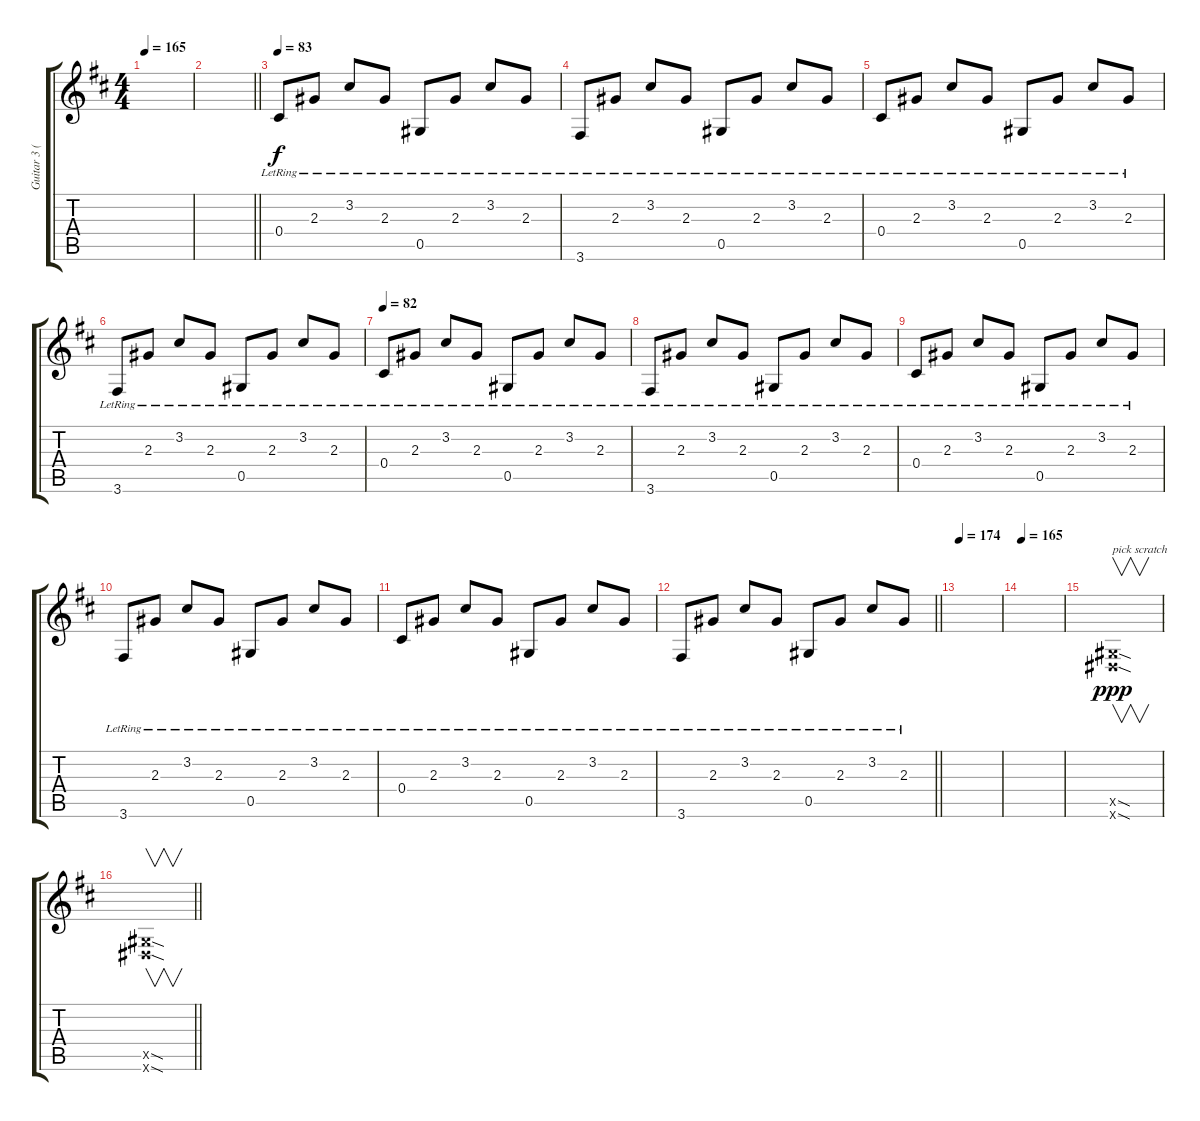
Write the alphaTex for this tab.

\track ("Guitar 3 (Chorus)" "Guitar 3 (") {instrument acousticguitarsteel}
\staff {score tabs}
\tuning (Eb4 Bb3 Gb3 Db3 Ab2 Eb2) {hide}
\ts (4 4)
\tempo 165
\clef g2
\ks d
|
\barLineRight lightlight
|
\tempo 83
0.4{lr}.8{volume 16 balance 8 instrument acousticguitarsteel} 2.3{lr}.8 3.2{lr}.8 2.3{lr}.8 0.5{lr}.8 2.3{lr}.8 3.2{lr}.8 2.3{lr}.8 |
3.6{lr}.8 2.3{lr}.8 3.2{lr}.8 2.3{lr}.8 0.5{lr}.8 2.3{lr}.8 3.2{lr}.8 2.3{lr}.8 |
0.4{lr}.8 2.3{lr}.8 3.2{lr}.8 2.3{lr}.8 0.5{lr}.8 2.3{lr}.8 3.2{lr}.8 2.3{lr}.8 |
3.6{lr}.8 2.3{lr}.8 3.2{lr}.8 2.3{lr}.8 0.5{lr}.8 2.3{lr}.8 3.2{lr}.8 2.3{lr}.8 |
\tempo 82
0.4{lr}.8 2.3{lr}.8 3.2{lr}.8 2.3{lr}.8 0.5{lr}.8 2.3{lr}.8 3.2{lr}.8 2.3{lr}.8 |
3.6{lr}.8 2.3{lr}.8 3.2{lr}.8 2.3{lr}.8 0.5{lr}.8 2.3{lr}.8 3.2{lr}.8 2.3{lr}.8 |
0.4{lr}.8 2.3{lr}.8 3.2{lr}.8 2.3{lr}.8 0.5{lr}.8 2.3{lr}.8 3.2{lr}.8 2.3{lr}.8 |
3.6{lr}.8 2.3{lr}.8 3.2{lr}.8 2.3{lr}.8 0.5{lr}.8 2.3{lr}.8 3.2{lr}.8 2.3{lr}.8 |
0.4{lr}.8 2.3{lr}.8 3.2{lr}.8 2.3{lr}.8 0.5{lr}.8 2.3{lr}.8 3.2{lr}.8 2.3{lr}.8 |
\barLineRight lightlight
3.6{lr}.8 2.3{lr}.8 3.2{lr}.8 2.3{lr}.8 0.5{lr}.8 2.3{lr}.8 3.2{lr}.8 2.3{lr}.8 |
\tempo 174
|
\tempo 165
|
(0.5{sod x} 0.6{sod x}).1{v txt "pick scratch" dy ppp} |
\barLineRight lightlight
(0.5{sod x} 0.6{sod x}).1{v}
